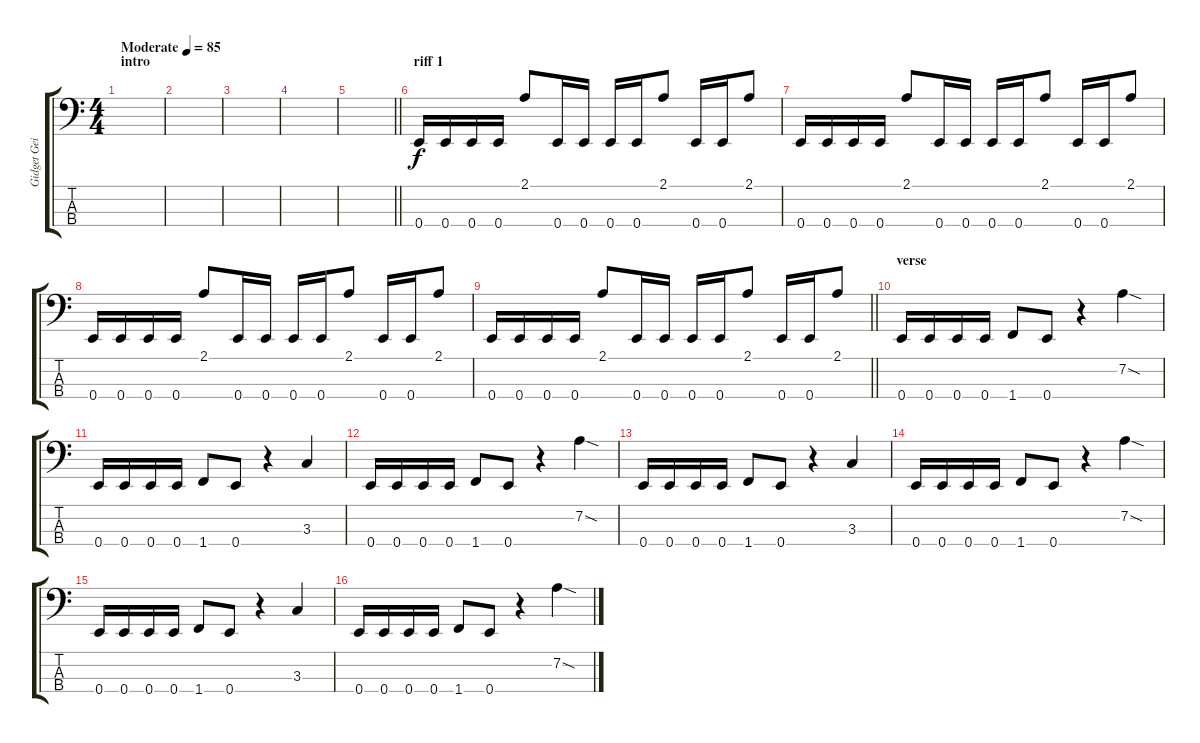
\track ("Gidget Gein" "Gidget Gei") {instrument electricbasspick}
\staff {score tabs}
\tuning (G2 D2 A1 E1) {hide}
\ts (4 4)
\section ("" "intro")
\tempo (85 "Moderate")
\clef f4
\ks c
|
|
|
|
\barLineRight lightlight
|
\section ("" "riff 1")
0.4.16 0.4.16 0.4.16 0.4.16 2.1.8 0.4.16 0.4.16 0.4.16 0.4.16 2.1.8 0.4.16 0.4.16 2.1.8 |
0.4.16 0.4.16 0.4.16 0.4.16 2.1.8 0.4.16 0.4.16 0.4.16 0.4.16 2.1.8 0.4.16 0.4.16 2.1.8 |
0.4.16 0.4.16 0.4.16 0.4.16 2.1.8 0.4.16 0.4.16 0.4.16 0.4.16 2.1.8 0.4.16 0.4.16 2.1.8 |
\barLineRight lightlight
0.4.16 0.4.16 0.4.16 0.4.16 2.1.8 0.4.16 0.4.16 0.4.16 0.4.16 2.1.8 0.4.16 0.4.16 2.1.8 |
\section ("" "verse")
0.4.16 0.4.16 0.4.16 0.4.16 1.4.8 0.4.8 r.4 7.2{sod}.4 |
0.4.16 0.4.16 0.4.16 0.4.16 1.4.8 0.4.8 r.4 3.3.4 |
0.4.16 0.4.16 0.4.16 0.4.16 1.4.8 0.4.8 r.4 7.2{sod}.4 |
0.4.16 0.4.16 0.4.16 0.4.16 1.4.8 0.4.8 r.4 3.3.4 |
0.4.16 0.4.16 0.4.16 0.4.16 1.4.8 0.4.8 r.4 7.2{sod}.4 |
0.4.16 0.4.16 0.4.16 0.4.16 1.4.8 0.4.8 r.4 3.3.4 |
0.4.16 0.4.16 0.4.16 0.4.16 1.4.8 0.4.8 r.4 7.2{sod}.4
